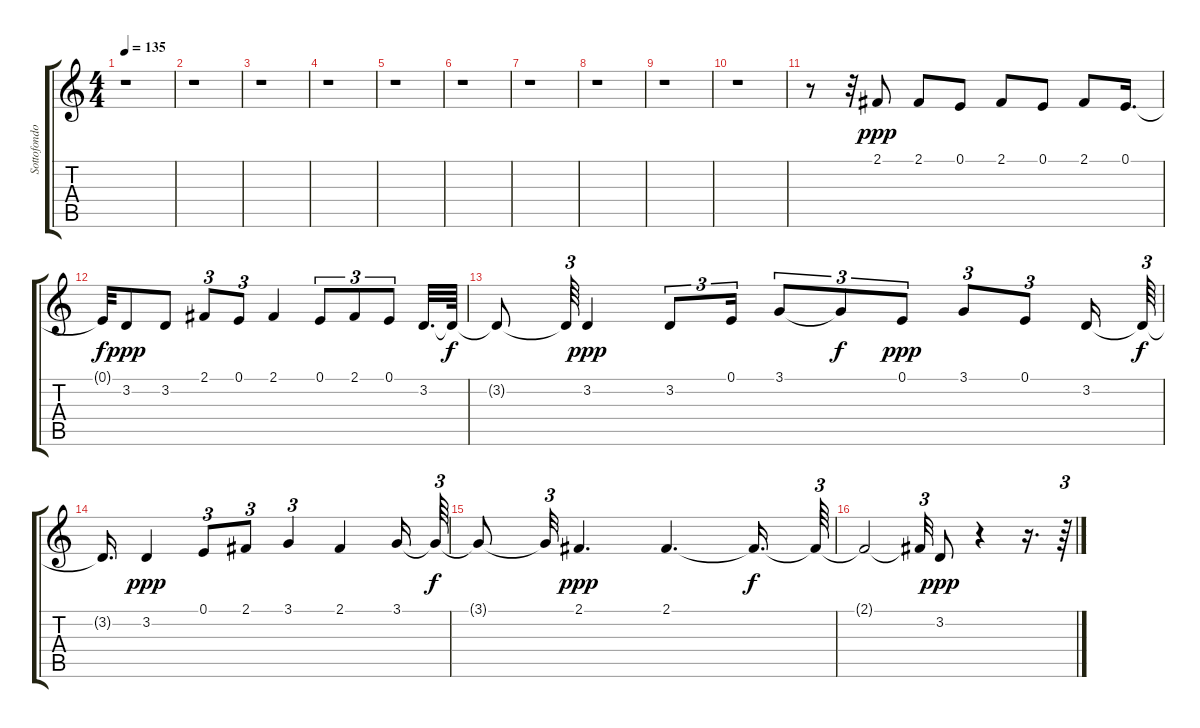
\track ("Sottofondo2" "Sottofondo") {instrument choiraahs}
\staff {score tabs}
\tuning (E4 B3 G3 D3 A2 E2) {hide}
\ts (4 4)
\tempo 135
\clef g2
\ks c
r.1{dy ppp} |
r.1 |
r.1 |
r.1 |
r.1 |
r.1 |
r.1 |
r.1 |
r.1 |
r.1 |
r.8 r.32 2.1.8 2.1.8 0.1.8 2.1.8 0.1.8 2.1.8 0.1.16{d} |
0.1{t}.32{dy f} 3.2.8{dy ppp} 3.2.8 2.1.8{tu (3 2)} 0.1.8{tu (3 2)} 2.1.4 0.1.8{tu (3 2)} 2.1.8{tu (3 2)} 0.1.8{tu (3 2)} 3.2.32{d} 3.2{t}.64{dy f} |
3.2{t}.8 3.2{t}.64{tu (3 2)} 3.2.4{dy ppp} 3.2.8{tu (3 2)} 0.1.16{tu (3 2)} 3.1.8{tu (3 2)} 3.1{t}.8{tu (3 2) dy f} 0.1.8{tu (3 2) dy ppp} 3.1.8{tu (3 2)} 0.1.8{tu (3 2)} 3.2.16 3.2{t}.64{tu (3 2) dy f} |
3.2{t}.16{d} 3.2.4{dy ppp} 0.1.8{tu (3 2)} 2.1.8{tu (3 2)} 3.1.4{tu (3 2)} 2.1.4 3.1.16 3.1{t}.64{tu (3 2) dy f} |
3.1{t}.8 3.1{t}.32{tu (3 2)} 2.1.4{d dy ppp} 2.1.4{d} 2.1{t}.16{d dy f} 2.1{t}.64{tu (3 2)} |
2.1{t}.2 2.1{t}.32{tu (3 2)} 3.2.8{dy ppp} r.4 r.16{d} r.64{tu (3 2)}
